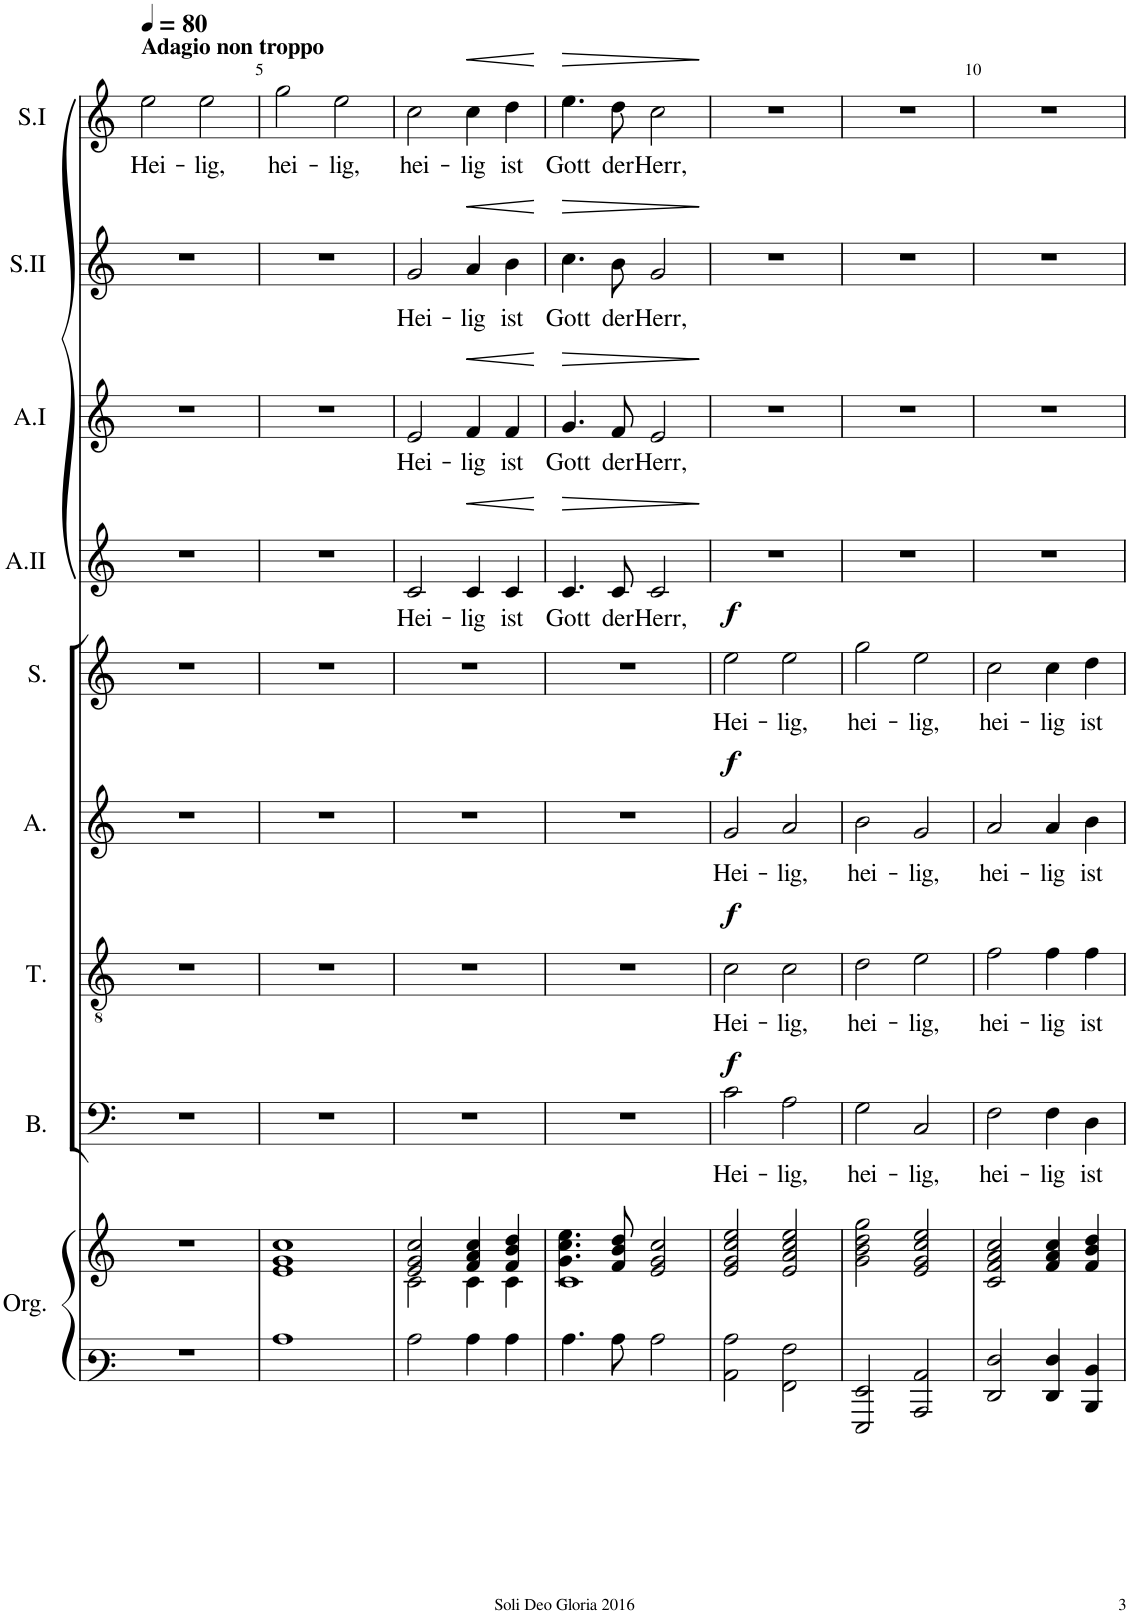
**kern	**kern	**kern	**text	**dynam	**kern	**text	**dynam	**kern	**text	**dynam	**kern	**text	**dynam	**kern	**text	**dynam	**kern	**text	**dynam	**kern	**text	**dynam	**kern	**text	**dynam
*part9	*part9	*part8	*part8	*part8	*part7	*part7	*part7	*part6	*part6	*part6	*part5	*part5	*part5	*part4	*part4	*part4	*part3	*part3	*part3	*part2	*part2	*part2	*part1	*part1	*part1
*staff10	*staff9	*staff8	*staff8	*staff8	*staff7	*staff7	*staff7	*staff6	*staff6	*staff6	*staff5	*staff5	*staff5	*staff4	*staff4	*staff4	*staff3	*staff3	*staff3	*staff2	*staff2	*staff2	*staff1	*staff1	*staff1
*I"Orgue	*	*I"Bass	*	*	*I"Ténor	*	*	*I"Alto	*	*	*I"Soprano	*	*	*I"Alto II	*	*	*I"Alto I	*	*	*I"Soprano II	*	*	*I"Soprano I	*	*
*I'Org.	*	*I'B.	*	*	*I'T.	*	*	*I'A.	*	*	*I'S.	*	*	*I'A.II	*	*	*I'A.I	*	*	*I'S.II	*	*	*I'S.I	*	*
!!LO:PB:g=z
*clefF3	*clefG2	*clefF4	*	*	*clefGv2	*	*	*clefG2	*	*	*clefG2	*	*	*clefG2	*	*	*clefG2	*	*	*clefG2	*	*	*clefG2	*	*
*k[]	*k[]	*k[]	*	*	*k[]	*	*	*k[]	*	*	*k[]	*	*	*k[]	*	*	*k[]	*	*	*k[]	*	*	*k[]	*	*
*M4/4	*M4/4	*M4/4	*	*	*M4/4	*	*	*M4/4	*	*	*M4/4	*	*	*M4/4	*	*	*M4/4	*	*	*M4/4	*	*	*M4/4	*	*
*met(c)	*met(c)	*met(c)	*	*	*met(c)	*	*	*met(c)	*	*	*met(c)	*	*	*met(c)	*	*	*met(c)	*	*	*met(c)	*	*	*met(c)	*	*
*MM80	*MM80	*MM80	*	*	*MM80	*	*	*MM80	*	*	*MM80	*	*	*MM80	*	*	*MM80	*	*	*MM80	*	*	*MM80	*	*
=4	=4	=4	=4	=4	=4	=4	=4	=4	=4	=4	=4	=4	=4	=4	=4	=4	=4	=4	=4	=4	=4	=4	=4	=4	=4
!	!	!	!	!	!	!	!	!	!	!	!	!	!	!	!	!	!	!	!	!	!	!	!LO:TX:a:B:t=Adagio non troppo	!	!
!	!	!	!	!	!	!	!	!	!	!	!	!	!	!	!	!	!	!	!	!	!	!	!	!LO:LY:b	!
1r	1r	1r	.	.	1r	.	.	1r	.	.	1r	.	.	1r	.	.	1r	.	.	1r	.	.	2ee\	Hei-	.
!	!	!	!	!	!	!	!	!	!	!	!	!	!	!	!	!	!	!	!	!	!	!	!	!LO:LY:b	!
.	.	.	.	.	.	.	.	.	.	.	.	.	.	.	.	.	.	.	.	.	.	.	2ee\	-lig,	.
=5	=5	=5	=5	=5	=5	=5	=5	=5	=5	=5	=5	=5	=5	=5	=5	=5	=5	=5	=5	=5	=5	=5	=5	=5	=5
!	!	!	!	!	!	!	!	!	!	!	!	!	!	!	!	!	!	!	!	!	!	!	!	!LO:LY:b	!
1c	1e 1g 1cc	1r	.	.	1r	.	.	1r	.	.	1r	.	.	1r	.	.	1r	.	.	1r	.	.	2gg\	hei-	.
!	!	!	!	!	!	!	!	!	!	!	!	!	!	!	!	!	!	!	!	!	!	!	!	!LO:LY:b	!
.	.	.	.	.	.	.	.	.	.	.	.	.	.	.	.	.	.	.	.	.	.	.	2ee\	-lig,	.
=6	=6	=6	=6	=6	=6	=6	=6	=6	=6	=6	=6	=6	=6	=6	=6	=6	=6	=6	=6	=6	=6	=6	=6	=6	=6
*	*^	*	*	*	*	*	*	*	*	*	*	*	*	*	*	*	*	*	*	*	*	*	*	*	*
!	!	!	!	!	!	!	!	!	!	!	!	!	!	!	!	!LO:LY:b	!	!	!LO:LY:b	!	!	!LO:LY:b	!	!	!LO:LY:b	!
2c\	2e/ 2g/ 2cc/	2c\	1r	.	.	1r	.	.	1r	.	.	1r	.	.	2c/	Hei-	.	2e/	Hei-	.	2g/	Hei-	.	2cc\	hei-	.
!	!	!	!	!	!	!	!	!	!	!	!	!	!	!	!	!LO:LY:b	!LO:HP:b	!	!LO:LY:b	!LO:HP:b	!	!LO:LY:b	!LO:HP:b	!	!LO:LY:b	!LO:HP:b
4c\	4f/ 4a/ 4cc/	4c\	.	.	.	.	.	.	.	.	.	.	.	.	4c/	-lig	<	4f/	-lig	<	4a/	-lig	<	4cc\	-lig	<
!	!	!	!	!	!	!	!	!	!	!	!	!	!	!	!	!LO:LY:b	!	!	!LO:LY:b	!	!	!LO:LY:b	!	!	!LO:LY:b	!
4c\	4f/ 4b/ 4dd/	4c\	.	.	.	.	.	.	.	.	.	.	.	.	4c/	ist	.	4f/	ist	.	4b\	ist	.	4dd\	ist	.
*	*v	*v	*	*	*	*	*	*	*	*	*	*	*	*	*	*	*	*	*	*	*	*	*	*	*	*
.	.	.	.	.	.	.	.	.	.	.	.	.	.	.	.	[	.	.	[	.	.	[	.	.	[
=7	=7	=7	=7	=7	=7	=7	=7	=7	=7	=7	=7	=7	=7	=7	=7	=7	=7	=7	=7	=7	=7	=7	=7	=7	=7
*	*^	*	*	*	*	*	*	*	*	*	*	*	*	*	*	*	*	*	*	*	*	*	*	*	*
!	!	!	!	!	!	!	!	!	!	!	!	!	!	!	!	!LO:LY:b	!LO:HP:b	!	!LO:LY:b	!LO:HP:b	!	!LO:LY:b	!LO:HP:b	!	!LO:LY:b	!LO:HP:b
4.c\	4.g\ 4.cc\ 4.ee\	1c	1r	.	.	1r	.	.	1r	.	.	1r	.	.	4.c/	Gott	>	4.g/	Gott	>	4.cc\	Gott	>	4.ee\	Gott	>
!	!	!	!	!	!	!	!	!	!	!	!	!	!	!	!	!LO:LY:b	!	!	!LO:LY:b	!	!	!LO:LY:b	!	!	!LO:LY:b	!
8c\	8f/ 8b/ 8dd/	.	.	.	.	.	.	.	.	.	.	.	.	.	8c/	der	.	8f/	der	.	8b\	der	.	8dd\	der	.
!	!	!	!	!	!	!	!	!	!	!	!	!	!	!	!	!LO:LY:b	!	!	!LO:LY:b	!	!	!LO:LY:b	!	!	!LO:LY:b	!
2c\	2e/ 2g/ 2cc/	.	.	.	.	.	.	.	.	.	.	.	.	.	2c/	Herr,	.	2e/	Herr,	.	2g/	Herr,	.	2cc\	Herr,	.
*	*v	*v	*	*	*	*	*	*	*	*	*	*	*	*	*	*	*	*	*	*	*	*	*	*	*	*
.	.	.	.	.	.	.	.	.	.	.	.	.	.	.	.	]	.	.	]	.	.	]	.	.	]
=8	=8	=8	=8	=8	=8	=8	=8	=8	=8	=8	=8	=8	=8	=8	=8	=8	=8	=8	=8	=8	=8	=8	=8	=8	=8
!	!	!	!LO:LY:b	!LO:DY:a	!	!LO:LY:b	!LO:DY:a	!	!LO:LY:b	!LO:DY:a	!	!LO:LY:b	!LO:DY:a	!	!	!	!	!	!	!	!	!	!	!	!
2C\ 2c\	2e/ 2g/ 2cc/ 2ee/	2c\	Hei-	f	2c\	Hei-	f	2g/	Hei-	f	2ee\	Hei-	f	1r	.	.	1r	.	.	1r	.	.	1r	.	.
!	!	!	!LO:LY:b	!	!	!LO:LY:b	!	!	!LO:LY:b	!	!	!LO:LY:b	!	!	!	!	!	!	!	!	!	!	!	!	!
2AA\ 2A\	2e/ 2a/ 2cc/ 2ee/	2A\	-lig,	.	2c\	-lig,	.	2a/	-lig,	.	2ee\	-lig,	.	.	.	.	.	.	.	.	.	.	.	.	.
=9	=9	=9	=9	=9	=9	=9	=9	=9	=9	=9	=9	=9	=9	=9	=9	=9	=9	=9	=9	=9	=9	=9	=9	=9	=9
!	!	!	!LO:LY:b	!	!	!LO:LY:b	!	!	!LO:LY:b	!	!	!LO:LY:b	!	!	!	!	!	!	!	!	!	!	!	!	!
2GGG/ 2GG/	2g\ 2b\ 2dd\ 2gg\	2G\	hei-	.	2d\	hei-	.	2b\	hei-	.	2gg\	hei-	.	1r	.	.	1r	.	.	1r	.	.	1r	.	.
!	!	!	!LO:LY:b	!	!	!LO:LY:b	!	!	!LO:LY:b	!	!	!LO:LY:b	!	!	!	!	!	!	!	!	!	!	!	!	!
2CC/ 2C/	2e/ 2g/ 2cc/ 2ee/	2C/	-lig,	.	2e\	-lig,	.	2g/	-lig,	.	2ee\	-lig,	.	.	.	.	.	.	.	.	.	.	.	.	.
=10	=10	=10	=10	=10	=10	=10	=10	=10	=10	=10	=10	=10	=10	=10	=10	=10	=10	=10	=10	=10	=10	=10	=10	=10	=10
!	!	!	!LO:LY:b	!	!	!LO:LY:b	!	!	!LO:LY:b	!	!	!LO:LY:b	!	!	!	!	!	!	!	!	!	!	!	!	!
2FF/ 2F/	2c/ 2f/ 2a/ 2cc/	2F\	hei-	.	2f\	hei-	.	2a/	hei-	.	2cc\	hei-	.	1r	.	.	1r	.	.	1r	.	.	1r	.	.
!	!	!	!LO:LY:b	!	!	!LO:LY:b	!	!	!LO:LY:b	!	!	!LO:LY:b	!	!	!	!	!	!	!	!	!	!	!	!	!
4FF/ 4F/	4f/ 4a/ 4cc/	4F\	-lig	.	4f\	-lig	.	4a/	-lig	.	4cc\	-lig	.	.	.	.	.	.	.	.	.	.	.	.	.
!	!	!	!LO:LY:b	!	!	!LO:LY:b	!	!	!LO:LY:b	!	!	!LO:LY:b	!	!	!	!	!	!	!	!	!	!	!	!	!
4DD/ 4D/	4f/ 4b/ 4dd/	4D\	ist	.	4f\	ist	.	4b\	ist	.	4dd\	ist	.	.	.	.	.	.	.	.	.	.	.	.	.
=	=	=	=	=	=	=	=	=	=	=	=	=	=	=	=	=	=	=	=	=	=	=	=	=	=
*-	*-	*-	*-	*-	*-	*-	*-	*-	*-	*-	*-	*-	*-	*-	*-	*-	*-	*-	*-	*-	*-	*-	*-	*-	*-
